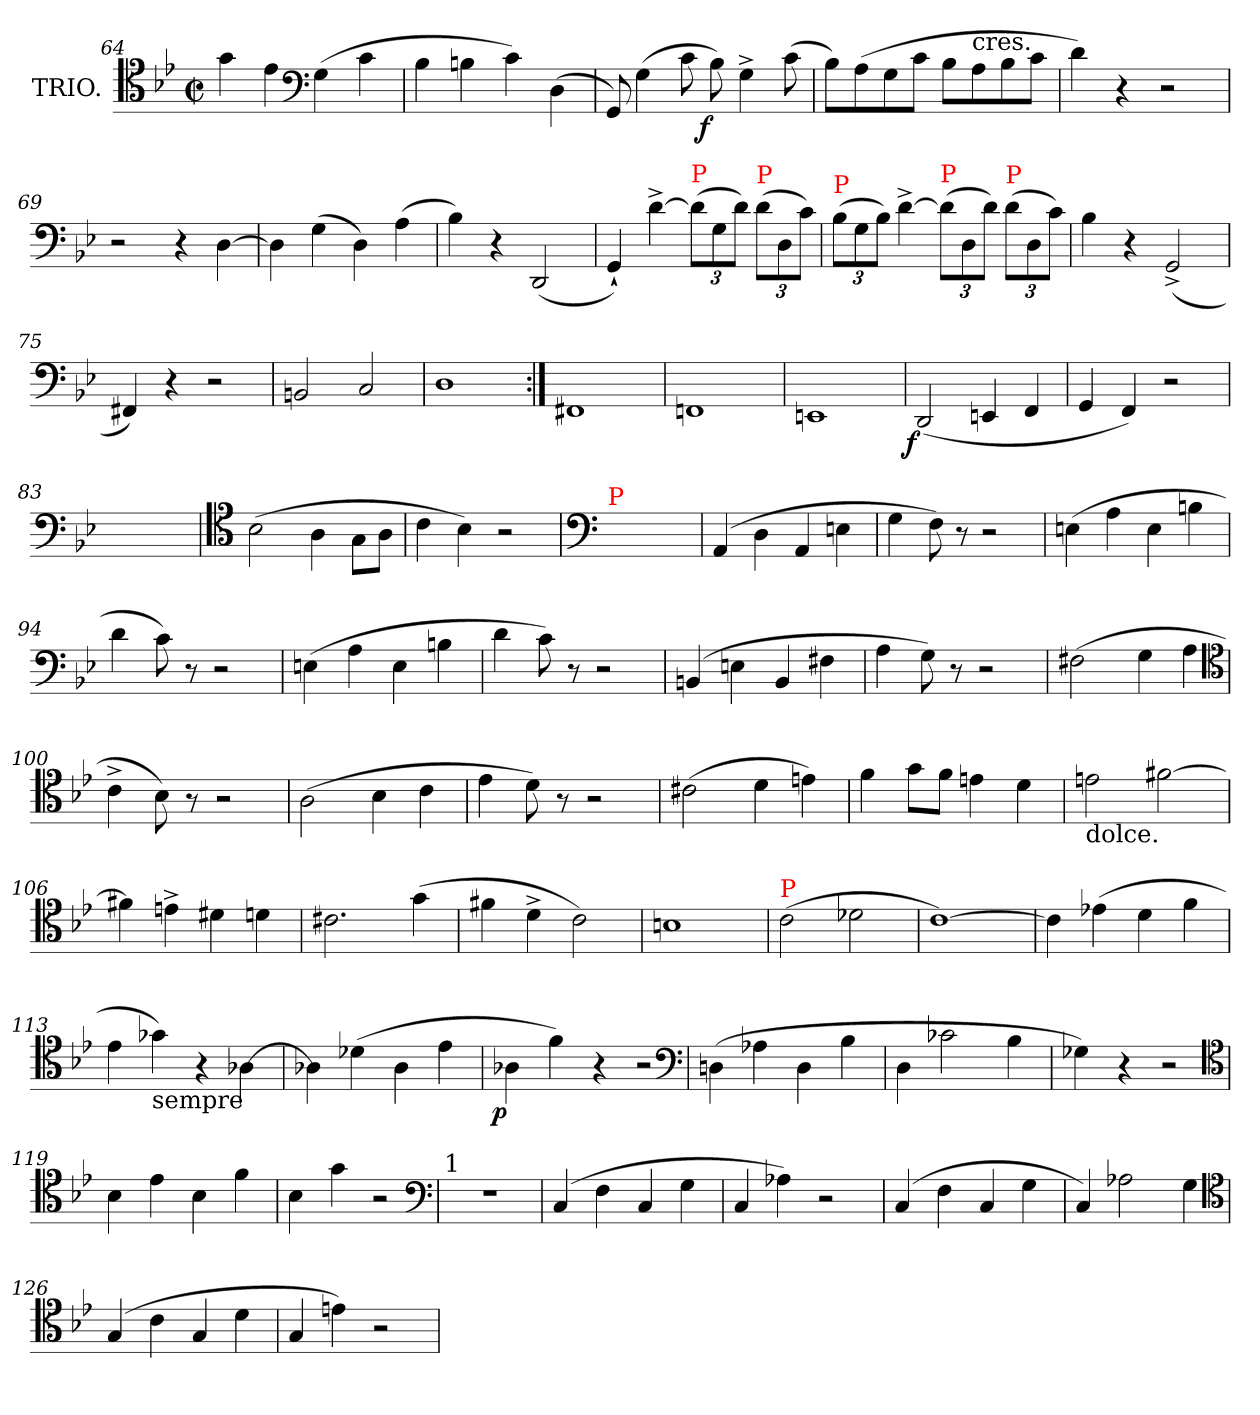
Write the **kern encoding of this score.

**kern	**dynam
*part1	*part1
*staff1	*staff1
*I"TRIO.	*
*clefC4	*
*k[b-e-]	*
*g:	*
*M2/2	*
*met(c|)	*
=64	=64
4g	.
4e-	.
*clefF4	*
(>4G	.
4c	.
=65	=65
4B-	.
4Bn	.
4c)	.
(4D	.
=66	=66
8GG)	.
(>4G	.
8c	.
!	!LO:DY:rj
8B-)	f
4G^<	.
(8c	.
=67	=67
8B-L)	.
(>8A	.
8G	.
8cJ	.
8B-L	.
!LO:TX:t=cres.	!
8A	.
8B-	.
8cJ	.
=68	=68
4d)	.
4r	.
2r	.
=69	=69
2r	.
4r	.
[4D	.
=70	=70
4D]	.
(4G	.
4D)	.
(4A	.
=71	=71
4B-)	.
4r	.
(2DD	.
=72	=72
4GG`>)	.
[4d^<	.
*Xbrackettup	*
!LO:TX:a:color=red:t=P	!
(12dL]	.
12G	.
12dJ)	.
!LO:TX:a:color=red:t=P	!
(12dL	.
12D	.
12cJ)	.
=73	=73
!LO:TX:a:color=red:t=P	!
(12B-L	.
12G	.
12B-J)	.
[4d^<	.
!LO:TX:a:color=red:t=P	!
(12dL]	.
12D	.
12dJ)	.
!LO:TX:a:color=red:t=P	!
(12dL	.
12D	.
12cJ)	.
=74	=74
4B-	.
4r	.
(2GG^<	.
=75	=75
4FF#X)	.
4r	.
2r	.
=76	=76
2BBn	.
2C	.
=77	=77
1D	.
=78:|!	=78:|!
1FF#X	.
=79	=79
1FFn	.
=80	=80
1EEn	.
=81	=81
!	!LO:DY:rj
(2DD	f
4EEn	.
4FF	.
=82	=82
4GG	.
4FF)	.
2r	.
=83	=83
1ryy	.
=85	=85
*clefC4	*
(2B-	.
4A	.
8G\L	.
8A\J	.
=86	=86
4c	.
4B-)	.
2r	.
=88	=88
*clefF4	*
!LO:TX:a:color=red:t=P	!
1ryy	.
=91	=91
(>4AA	.
4D	.
4AA	.
4En	.
=92	=92
4G	.
8F)	.
8r	.
2r	.
=93	=93
(>4En	.
4A	.
4E	.
4Bn	.
=94	=94
4d	.
8c)	.
8r	.
2r	.
=95	=95
(>4En	.
4A	.
4E	.
4Bn	.
=96	=96
4d	.
8c)	.
8r	.
2r	.
=97	=97
(>4BBn	.
4En	.
4BB	.
4F#X	.
=98	=98
4A	.
8G)	.
8r	.
2r	.
=99	=99
(2F#X	.
4G	.
4A	.
*clefC4	*
=100	=100
4c^<	.
8B-)	.
8r	.
2r	.
=101	=101
(>2A	.
4B-	.
4c	.
=102	=102
4e-	.
8d)	.
8r	.
2r	.
=103	=103
(>2c#X	.
4d	.
4en)	.
=104	=104
4f	.
8gL	.
8fJ	.
4en	.
4d	.
=105	=105
!LO:TX:b:t=dolce.	!
2en	.
[2f#X	.
=106	=106
4f#X]	.
4en^<	.
4d#X	.
4dn	.
=107	=107
2.c#X	.
(4g	.
=108	=108
4f#X	.
4d^<	.
2c)	.
=109	=109
1Bn	.
=110	=110
!LO:TX:a:color=red:t=P	!
(>2c	.
2d-X	.
=111	=111
[1c)	.
=112	=112
4c]	.
(>4e-X	.
4d	.
4f	.
=113	=113
4e-	.
!LO:TX:b:t=sempre	!
4g-X)	.
4r	.
[4A-X	.
=114	=114
4A-X]	.
(>4d-X	.
4A-	.
4e-	.
=115	=115
!	!LO:DY:rj
4A-X	p
4f)	.
4r	.
!LO:N:vis=2	!
4r	.
*clefF4	*
=116	=116
(>4Dn	.
4A-X	.
4D	.
4B-	.
=117	=117
4D	.
2c-X	.
4B-	.
=118	=118
4G-X)	.
4r	.
2r	.
*clefC4	*
=119	=119
4B-	.
4e-	.
4B-	.
4f	.
=120	=120
4B-	.
4g	.
2r	.
*clefF4	*
=121	=121
!LO:TX:a:t=1	!
1r	.
=122	=122
(>4C	.
4F	.
4C	.
4G	.
=123	=123
4C	.
4A-X)	.
2r	.
=124	=124
(>4C	.
4F	.
4C	.
4G	.
=125	=125
4C)	.
2A-X	.
4G	.
*clefC4	*
=126	=126
(>4G	.
4c	.
4G	.
4d	.
=127	=127
4G	.
4en)	.
2r	.
=	=
*-	*-
